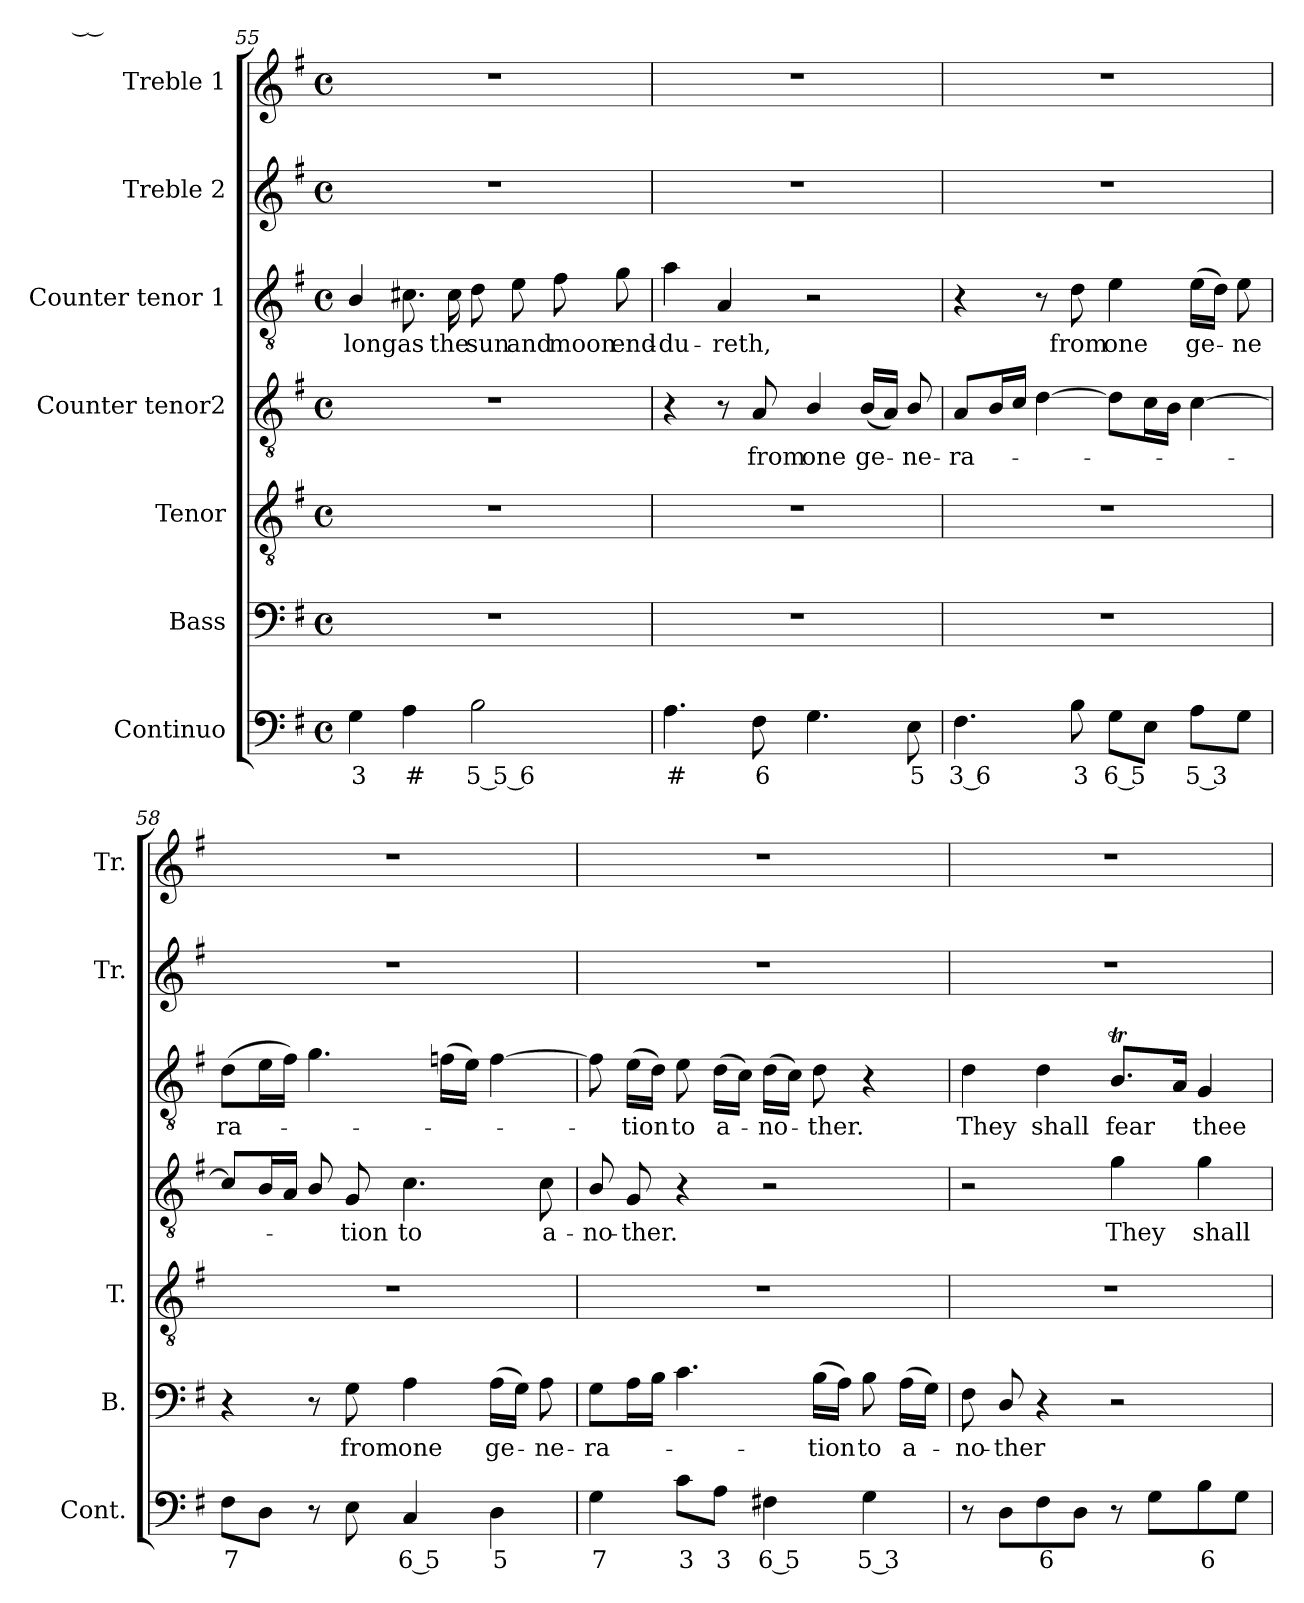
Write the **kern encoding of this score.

**kern	**text	**kern	**text	**kern	**kern	**text	**kern	**text	**kern	**kern
*part7	*part7	*part6	*part6	*part5	*part4	*part4	*part3	*part3	*part2	*part1
*staff7	*staff7	*staff6	*staff6	*staff5	*staff4	*staff4	*staff3	*staff3	*staff2	*staff1
*I"Continuo	*	*I"Bass	*	*I"Tenor	*I"Counter tenor2	*	*I"Counter tenor 1	*	*I"Treble 2	*I"Treble 1
*I'Cont.	*	*I'B.	*	*I'T.	*	*	*	*	*I'Tr.	*I'Tr.
*clefF4	*	*clefF4	*	*clefGv2	*clefGv2	*	*clefGv2	*	*clefG2	*clefG2
*	*	*	*	*ITrd7c12	*ITrd7c12	*	*ITrd7c12	*	*	*
*k[f#]	*	*k[f#]	*	*k[f#]	*k[f#]	*	*k[f#]	*	*k[f#]	*k[f#]
*G:	*	*G:	*	*G:	*G:	*	*G:	*	*G:	*G:
*M4/4	*	*M4/4	*	*M4/4	*M4/4	*	*M4/4	*	*M4/4	*M4/4
*met(c)	*	*met(c)	*	*met(c)	*met(c)	*	*met(c)	*	*met(c)	*met(c)
=55	=55	=55	=55	=55	=55	=55	=55	=55	=55	=55
!	!LO:LY:b:color=#000000	!	!	!	!	!	!	!	!	!
!	!	!	!	!	!	!	!	!LO:LY:b:color=#000000	!	!
4Gi\	3	1r	.	1r	1r	.	4BBi/	long	1r	1r
!	!LO:LY:b:color=#000000	!	!	!	!	!	!	!	!	!
!	!	!	!	!	!	!	!	!LO:LY:b:color=#000000	!	!
4Ai\	#	.	.	.	.	.	8.C#Xi\	as	.	.
!	!	!	!	!	!	!	!	!LO:LY:b:color=#000000	!	!
.	.	.	.	.	.	.	16C#i\	the	.	.
!	!LO:LY:b:color=#000000	!	!	!	!	!	!	!	!	!
!	!	!	!	!	!	!	!	!LO:LY:b:color=#000000	!	!
2Bi\	5 5 6	.	.	.	.	.	8Di\	sun	.	.
!	!	!	!	!	!	!	!	!LO:LY:b:color=#000000	!	!
.	.	.	.	.	.	.	8Ei\	and	.	.
!	!	!	!	!	!	!	!	!LO:LY:b:color=#000000	!	!
.	.	.	.	.	.	.	8F#i\	moon	.	.
!	!	!	!	!	!	!	!	!LO:LY:b:color=#000000	!	!
.	.	.	.	.	.	.	8Gi\	end-	.	.
=56	=56	=56	=56	=56	=56	=56	=56	=56	=56	=56
!	!LO:LY:b:color=#000000	!	!	!	!	!	!	!	!	!
!	!	!	!	!	!	!	!	!LO:LY:b:color=#000000	!	!
4.Ai\	#	1r	.	1r	4r	.	4Ai\	-du-	1r	1r
!	!	!	!	!	!	!	!	!LO:LY:b:color=#000000	!	!
.	.	.	.	.	8r	.	4AAi/	-reth,	.	.
!	!LO:LY:b:color=#000000	!	!	!	!	!	!	!	!	!
!	!	!	!	!	!	!LO:LY:b:color=#000000	!	!	!	!
8F#i\	6	.	.	.	8AAi/	from	.	.	.	.
!	!	!	!	!	!	!LO:LY:b:color=#000000	!	!	!	!
4.Gi\	.	.	.	.	4BBi/	one	2r	.	.	.
!	!	!	!	!	!	!LO:LY:b:color=#000000	!	!	!	!
.	.	.	.	.	(16BBi/LL	ge-	.	.	.	.
.	.	.	.	.	16AAi/JJ)	.	.	.	.	.
!	!LO:LY:b:color=#000000	!	!	!	!	!	!	!	!	!
!	!	!	!	!	!	!LO:LY:b:color=#000000	!	!	!	!
8Ei\	5	.	.	.	8BBi/	-ne-	.	.	.	.
=57	=57	=57	=57	=57	=57	=57	=57	=57	=57	=57
!	!LO:LY:b:color=#000000	!	!	!	!	!	!	!	!	!
!	!	!	!	!	!	!LO:LY:b:color=#000000	!	!	!	!
4.F#i\	3 6	1r	.	1r	8AAi/L	-ra-	4r	.	1r	1r
.	.	.	.	.	16BBi/L	.	.	.	.	.
.	.	.	.	.	16Ci/JJ	.	.	.	.	.
.	.	.	.	.	[4Di\	.	8r	.	.	.
!	!LO:LY:b:color=#000000	!	!	!	!	!	!	!	!	!
!	!	!	!	!	!	!	!	!LO:LY:b:color=#000000	!	!
8Bi\	3	.	.	.	.	.	8Di\	from	.	.
!	!LO:LY:b:color=#000000	!	!	!	!	!	!	!	!	!
!	!	!	!	!	!	!	!	!LO:LY:b:color=#000000	!	!
8Gi\L	6 5	.	.	.	8Di\L]	.	4Ei\	one	.	.
8Ei\J	.	.	.	.	16Ci\L	.	.	.	.	.
.	.	.	.	.	16BBi\JJ	.	.	.	.	.
!	!LO:LY:b:color=#000000	!	!	!	!	!	!	!	!	!
!	!	!	!	!	!	!	!	!LO:LY:b:color=#000000	!	!
8Ai\L	5 3	.	.	.	[4Ci\	.	(16Ei\LL	ge-	.	.
.	.	.	.	.	.	.	16Di\JJ)	.	.	.
!	!LO:LY:b:color=#000000	!	!	!	!	!	!	!	!	!
!	!	!	!	!	!	!	!	!LO:LY:b:color=#000000	!	!
8Gi\J	___	.	.	.	.	.	8Ei\	-ne	.	.
!!LO:LB:g=z
=58	=58	=58	=58	=58	=58	=58	=58	=58	=58	=58
!	!LO:LY:b:color=#000000	!	!	!	!	!	!	!	!	!
!	!	!	!	!	!	!	!	!LO:LY:b:color=#000000	!	!
8F#i\L	7	4r	.	1r	8Ci/L]	.	(8Di\L	ra-	1r	1r
8Di\J	.	.	.	.	16BBi/L	.	16Ei\L	.	.	.
.	.	.	.	.	16AAi/JJ	.	16F#i\JJ)	.	.	.
!	!LO:LY:b:color=#000000	!	!	!	!	!	!	!	!	!
8r	5	8r	.	.	8BBi/	.	4.Gi\	.	.	.
!	!	!	!LO:LY:b:color=#000000	!	!	!	!	!	!	!
!	!	!	!	!	!	!LO:LY:b:color=#000000	!	!	!	!
8Ei\	.	8Gi\	from	.	8GGi/	-tion	.	.	.	.
!	!LO:LY:b:color=#000000	!	!	!	!	!	!	!	!	!
!	!	!	!LO:LY:b:color=#000000	!	!	!	!	!	!	!
!	!	!	!	!	!	!LO:LY:b:color=#000000	!	!	!	!
4Ci/	6 5	4Ai\	one	.	4.Ci\	to	.	.	.	.
.	.	.	.	.	.	.	(16Fni\LL	.	.	.
.	.	.	.	.	.	.	16Ei\JJ)	.	.	.
!	!LO:LY:b:color=#000000	!	!	!	!	!	!	!	!	!
!	!	!	!LO:LY:b:color=#000000	!	!	!	!	!	!	!
4Di\	5	(16Ai\LL	ge-	.	.	.	[4Fi\	.	.	.
.	.	16Gi\JJ)	.	.	.	.	.	.	.	.
!	!	!	!LO:LY:b:color=#000000	!	!	!	!	!	!	!
!	!	!	!	!	!	!LO:LY:b:color=#000000	!	!	!	!
.	.	8Ai\	-ne-	.	8Ci\	a-	.	.	.	.
=59	=59	=59	=59	=59	=59	=59	=59	=59	=59	=59
!	!LO:LY:b:color=#000000	!	!	!	!	!	!	!	!	!
!	!	!	!LO:LY:b:color=#000000	!	!	!	!	!	!	!
!	!	!	!	!	!	!LO:LY:b:color=#000000	!	!	!	!
4Gi\	7	8Gi\L	-ra-	1r	8BBi/	-no-	8Fi\]	.	1r	1r
!	!	!	!	!	!	!LO:LY:b:color=#000000	!	!	!	!
!	!	!	!	!	!	!	!	!LO:LY:b:color=#000000	!	!
.	.	16Ai\L	.	.	8GGi/	-ther.	(16Ei\LL	-tion	.	.
.	.	16Bi\JJ	.	.	.	.	16Di\JJ)	.	.	.
!	!LO:LY:b:color=#000000	!	!	!	!	!	!	!	!	!
!	!	!	!	!	!	!	!	!LO:LY:b:color=#000000	!	!
8ci\L	3	4.ci\	.	.	4r	.	8Ei\	to	.	.
!	!LO:LY:b:color=#000000	!	!	!	!	!	!	!	!	!
!	!	!	!	!	!	!	!	!LO:LY:b:color=#000000	!	!
8Ai\J	3	.	.	.	.	.	(16Di\LL	a-	.	.
.	.	.	.	.	.	.	16Ci\JJ)	.	.	.
!	!LO:LY:b:color=#000000	!	!	!	!	!	!	!	!	!
!	!	!	!	!	!	!	!	!LO:LY:b:color=#000000	!	!
4F#Xi\	6 5	.	.	.	2r	.	(16Di\LL	-no-	.	.
.	.	.	.	.	.	.	16Ci\JJ)	.	.	.
!	!	!	!LO:LY:b:color=#000000	!	!	!	!	!	!	!
!	!	!	!	!	!	!	!	!LO:LY:b:color=#000000	!	!
.	.	(16Bi\LL	-tion	.	.	.	8Di\	-ther.	.	.
.	.	16Ai\JJ)	.	.	.	.	.	.	.	.
!	!LO:LY:b:color=#000000	!	!	!	!	!	!	!	!	!
!	!	!	!LO:LY:b:color=#000000	!	!	!	!	!	!	!
4Gi\	5 3	8Bi\	to	.	.	.	4r	.	.	.
!	!	!	!LO:LY:b:color=#000000	!	!	!	!	!	!	!
.	.	(16Ai\LL	a-	.	.	.	.	.	.	.
.	.	16Gi\JJ)	.	.	.	.	.	.	.	.
=60	=60	=60	=60	=60	=60	=60	=60	=60	=60	=60
!	!	!	!LO:LY:b:color=#000000	!	!	!	!	!	!	!
!	!	!	!	!	!	!	!	!LO:LY:b:color=#000000	!	!
8r	.	8F#i\	-no-	1r	2r	.	4Di\	They	1r	1r
!	!	!	!LO:LY:b:color=#000000	!	!	!	!	!	!	!
8Di\L	.	8Di/	-ther	.	.	.	.	.	.	.
!	!LO:LY:b:color=#000000	!	!	!	!	!	!	!	!	!
!	!	!	!	!	!	!	!	!LO:LY:b:color=#000000	!	!
8F#i\	6	4r	.	.	.	.	4Di\	shall	.	.
8Di\J	.	.	.	.	.	.	.	.	.	.
!	!	!	!	!	!	!LO:LY:b:color=#000000	!	!	!	!
!	!	!	!	!	!	!	!	!LO:LY:b:color=#000000	!	!
8r	.	2r	.	.	4Gi\	They	8.BBti/L	fear	.	.
8Gi\L	.	.	.	.	.	.	.	.	.	.
.	.	.	.	.	.	.	16AAi/Jk	.	.	.
!	!LO:LY:b:color=#000000	!	!	!	!	!	!	!	!	!
!	!	!	!	!	!	!LO:LY:b:color=#000000	!	!	!	!
!	!	!	!	!	!	!	!	!LO:LY:b:color=#000000	!	!
8Bi\	6	.	.	.	4Gi\	shall	4GGi/	thee	.	.
8Gi\J	.	.	.	.	.	.	.	.	.	.
=	=	=	=	=	=	=	=	=	=	=
*-	*-	*-	*-	*-	*-	*-	*-	*-	*-	*-
